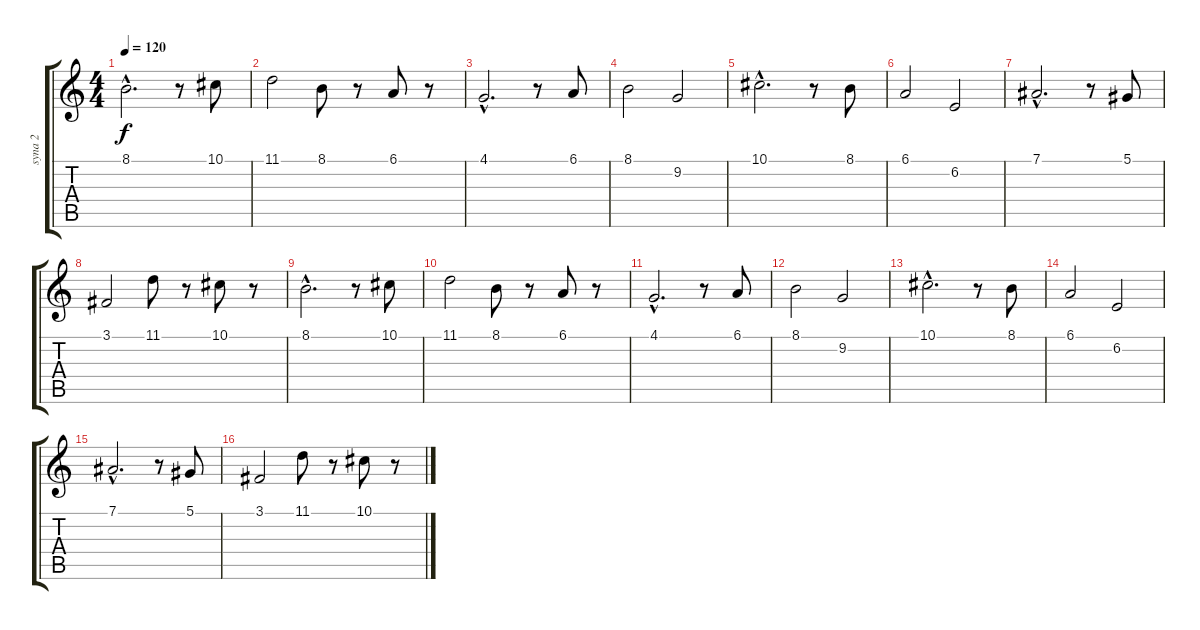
\track ("syna 2" "syna 2") {instrument lead2sawtooth}
\staff {score tabs}
\tuning (Eb4 Bb3 Gb3 Db3 Ab2 Eb2) {hide}
\ts (4 4)
\tempo 120
\clef g2
\ks c
8.1{hac}.2{d dy f instrument lead2sawtooth} r.8 10.1.8 |
11.1.2 8.1.8 r.8 6.1.8 r.8 |
4.1{hac}.2{d} r.8 6.1.8 |
8.1.2 9.2.2 |
10.1{hac}.2{d} r.8 8.1.8 |
6.1.2 6.2.2 |
7.1{hac}.2{d} r.8 5.1.8 |
3.1.2 11.1.8 r.8 10.1.8 r.8 |
8.1{hac}.2{d} r.8 10.1.8 |
11.1.2 8.1.8 r.8 6.1.8 r.8 |
4.1{hac}.2{d} r.8 6.1.8 |
8.1.2 9.2.2 |
10.1{hac}.2{d} r.8 8.1.8 |
6.1.2 6.2.2 |
7.1{hac}.2{d} r.8 5.1.8 |
3.1.2 11.1.8 r.8 10.1.8 r.8
